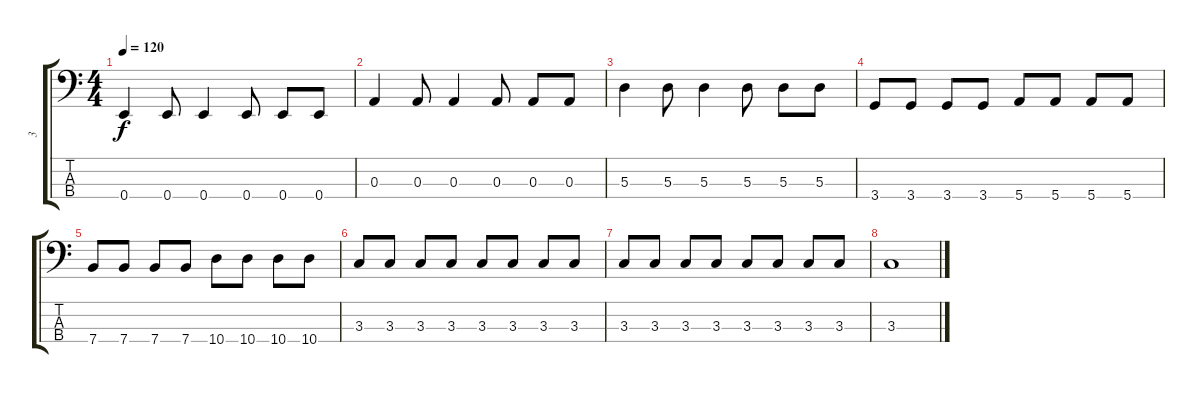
\track ("3" "3") {instrument electricbassfinger}
\staff {score tabs}
\tuning (G2 D2 A1 E1) {hide}
\ts (4 4)
\tempo 120
\clef f4
\ks c
0.4.4{dy f} 0.4.8 0.4.4 0.4.8 0.4.8 0.4.8 |
0.3.4 0.3.8 0.3.4 0.3.8 0.3.8 0.3.8 |
5.3.4 5.3.8 5.3.4 5.3.8 5.3.8 5.3.8 |
3.4.8 3.4.8 3.4.8 3.4.8 5.4.8 5.4.8 5.4.8 5.4.8 |
7.4.8 7.4.8 7.4.8 7.4.8 10.4.8 10.4.8 10.4.8 10.4.8 |
3.3.8 3.3.8 3.3.8 3.3.8 3.3.8 3.3.8 3.3.8 3.3.8 |
3.3.8 3.3.8 3.3.8 3.3.8 3.3.8 3.3.8 3.3.8 3.3.8 |
3.3.1
